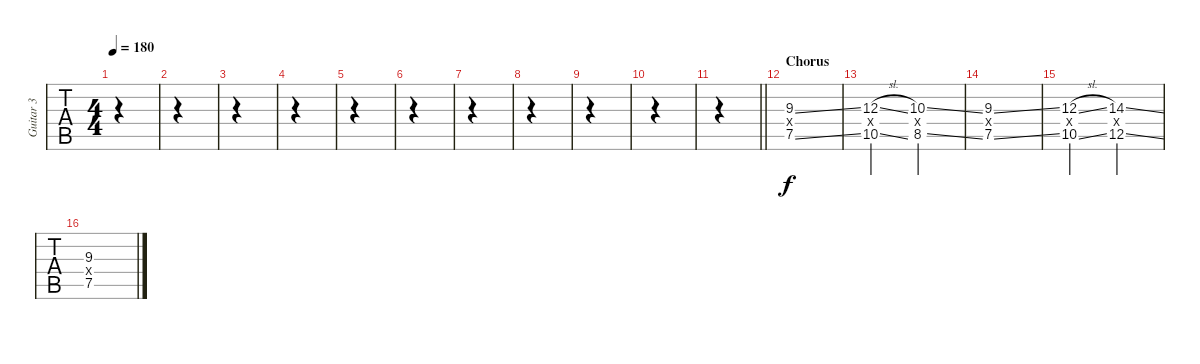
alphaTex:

\track ("Guitar 3" "Guitar 3") {instrument overdrivenguitar}
\staff {tabs}
\tuning (E4 B3 G3 D3 A2 E2) {hide}
\ts (4 4)
\tempo 180
\clef g2
\ks c
|
|
|
|
|
|
|
|
|
|
\barLineRight lightlight
|
\section ("" "Chorus")
(9.3{ss} 9.4{x} 7.5{ss}).1 |
(12.3{sl} 12.4{x} 10.5{sl}).2 (10.3{ss} 10.4{x} 8.5{ss}).2 |
(9.3{ss} 9.4{x} 7.5{ss}).1 |
(12.3{sl} 12.4{x} 10.5{sl}).2 (14.3{ss} 14.4{x} 12.5{ss}).2 |
(9.3{ss} 9.4{x} 7.5{ss}).1
